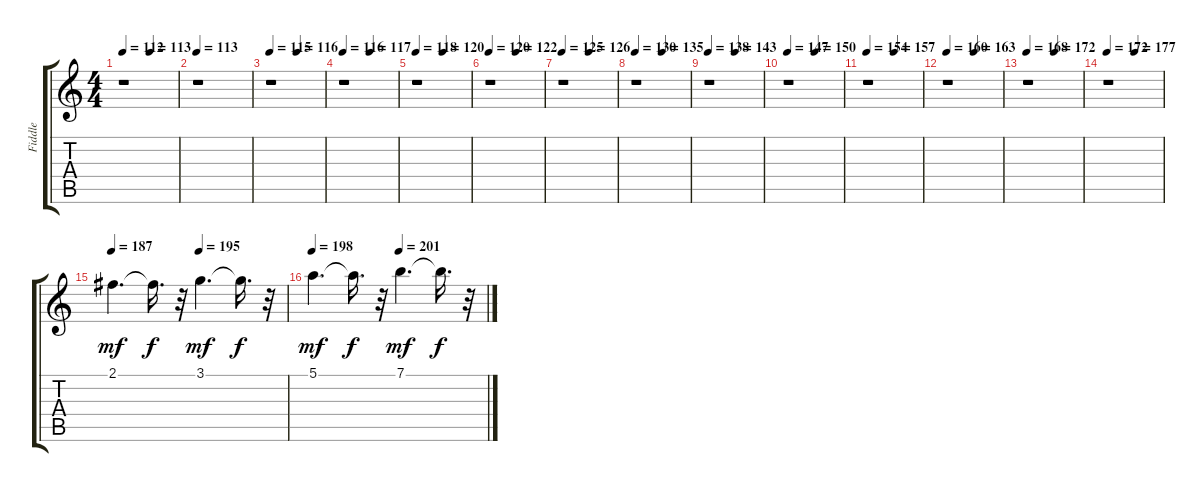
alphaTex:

\track ("Fiddle  " "Fiddle  ") {instrument acousticguitarsteel}
\staff {score tabs}
\tuning (E4 B3 G3 D3 A2 E2) {hide}
\ts (4 4)
\tempo 112
\tempo (113 0.5)
\clef g2
\ks c
r.1{dy f} |
\tempo 113
r.1 |
\tempo 115
\tempo (116 0.5)
r.1 |
\tempo 116
\tempo (117 0.5)
r.1 |
\tempo 118
\tempo (120 0.5)
r.1 |
\tempo 120
\tempo (122 0.5)
r.1 |
\tempo 125
\tempo (126 0.5)
r.1 |
\tempo 130
\tempo (135 0.5)
r.1 |
\tempo 138
\tempo (143 0.5)
r.1 |
\tempo 147
\tempo (150 0.5)
r.1 |
\tempo 154
\tempo (157 0.5)
r.1 |
\tempo 160
\tempo (163 0.5)
r.1 |
\tempo 168
\tempo (172 0.5)
r.1 |
\tempo 172
\tempo (177 0.5)
r.1 |
\tempo 187
\tempo (195 0.5)
2.1.4{d dy mf} 2.1{t}.16{d dy f} r.32 3.1.4{d dy mf} 3.1{t}.16{d dy f} r.32 |
\tempo 198
\tempo (201 0.5)
5.1.4{d dy mf} 5.1{t}.16{d dy f} r.32 7.1.4{d dy mf} 7.1{t}.16{d dy f} r.32
